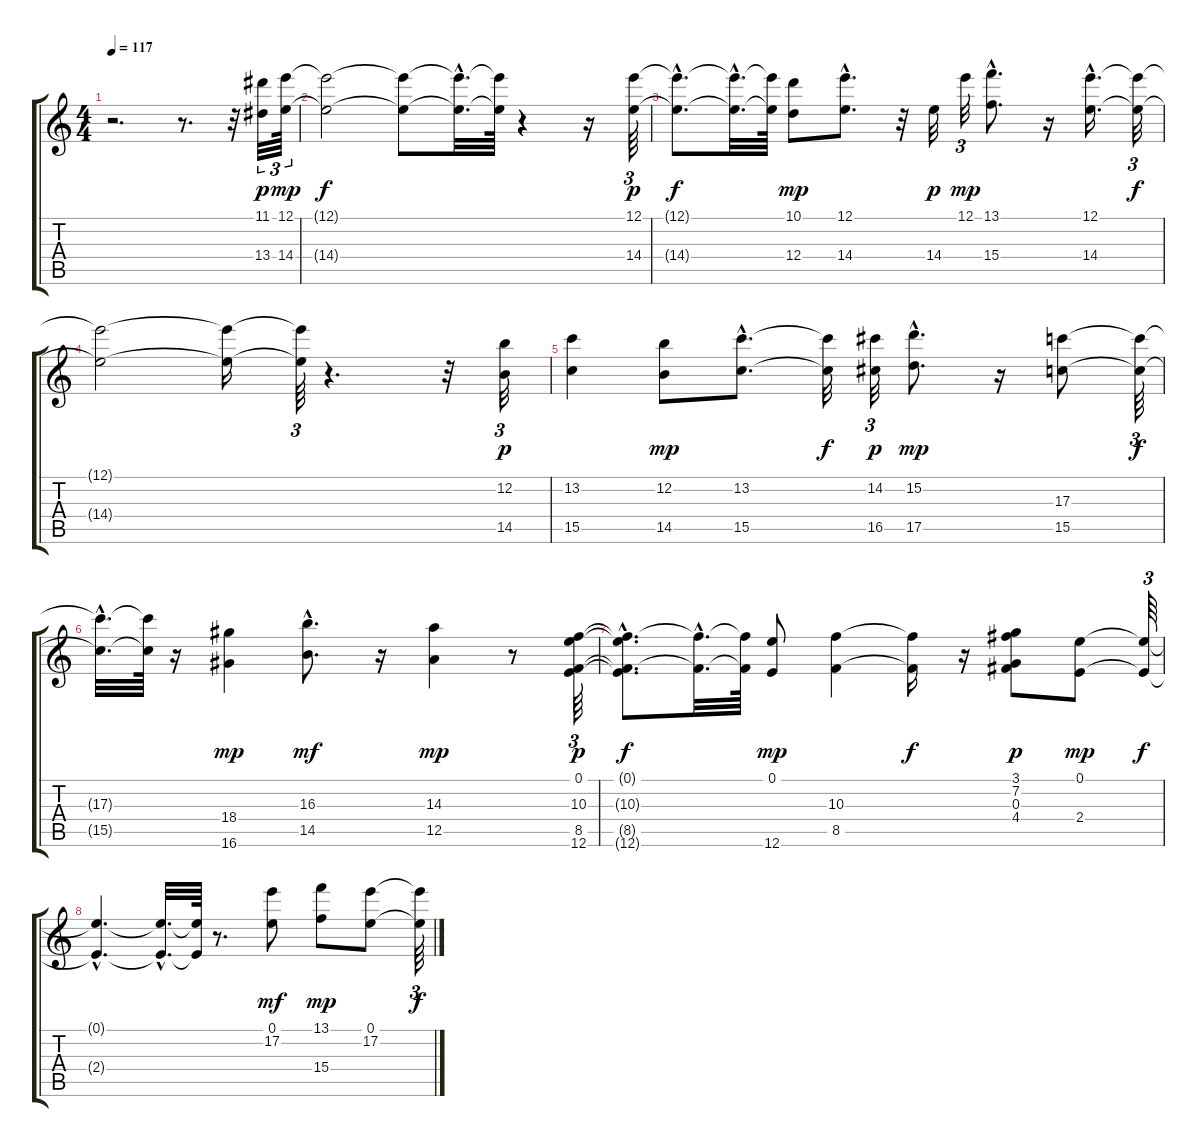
\track "" {instrument acousticguitarnylon}
\staff {score tabs}
\tuning (E4 B3 G3 D3 A2 E2) {hide}
\ts (4 4)
\tempo 117
\clef g2
\ks c
r.2{d dy p instrument acousticguitarnylon} r.8{d} r.32 (11.1 13.4).32{tu (3 2)} (12.1 14.4).64{tu (3 2) dy mp} |
(12.1{t} 14.4{t}).2{dy f} (12.1{t} 14.4{t}).8 (12.1{hac t} 14.4{hac t}).32{d} (12.1{t} 14.4{t}).64 r.4 r.16 (12.1 14.4).64{tu (3 2) dy p} |
(12.1{hac t} 14.4{hac t}).8{d dy f} (12.1{hac t} 14.4{hac t}).32{d} (12.1{t} 14.4{t}).64 (10.1 12.4).8{dy mp} (12.1{hac} 14.4{hac}).8{d} r.32 14.4.32{dy p} 12.1.32{tu (3 2) dy mp} (13.1{hac} 15.4{hac}).8{d} r.16 (12.1{hac} 14.4{hac}).16{d} (12.1{t} 14.4{t}).32{tu (3 2) dy f} |
(12.1{t} 14.4{t}).2 (12.1{t} 14.4{t}).16 (12.1{t} 14.4{t}).64{tu (3 2)} r.4{d} r.32 (12.2 14.5).32{tu (3 2) dy p} |
(13.2 15.5).4 (12.2 14.5).8{dy mp} (13.2{hac} 15.5{hac}).8{d} (13.2{t} 15.5{t}).32{dy f} (14.2 16.5).32{tu (3 2) dy p} (15.2{hac} 17.5{hac}).8{d dy mp} r.16 (17.3 15.5).8 (17.3{t} 15.5{t}).64{tu (3 2) dy f} |
(17.3{hac t} 15.5{hac t}).32{d} (17.3{t} 15.5{t}).64 r.16 (18.4 16.6).4{dy mp} (16.3{hac} 14.5{hac}).8{d dy mf} r.16 (14.3 12.5).4{dy mp} r.8 (0.1 10.3 8.5 12.6).64{tu (3 2) dy p} |
(0.1{t} 10.3{hac t} 8.5{hac t} 12.6{t}).8{d dy f} (10.3{hac t} 8.5{hac t}).32{d} (10.3{t} 8.5{t}).64 (0.1 12.6).8{dy mp} (10.3 8.5).4 (10.3{t} 8.5{t}).16{dy f} r.16 (3.1 7.2 0.3 4.4).8{dy p} (0.1 2.4).8{dy mp} (0.1{t} 2.4{t}).64{tu (3 2) dy f} |
(0.1{hac t} 2.4{hac t}).4{d} (0.1{hac t} 2.4{hac t}).32{d} (0.1{t} 2.4{t}).64 r.8{d} (0.1 17.2).8{dy mf} (13.1 15.4).8{dy mp} (0.1 17.2).8 (0.1{t} 17.2{t}).64{tu (3 2) dy f}
